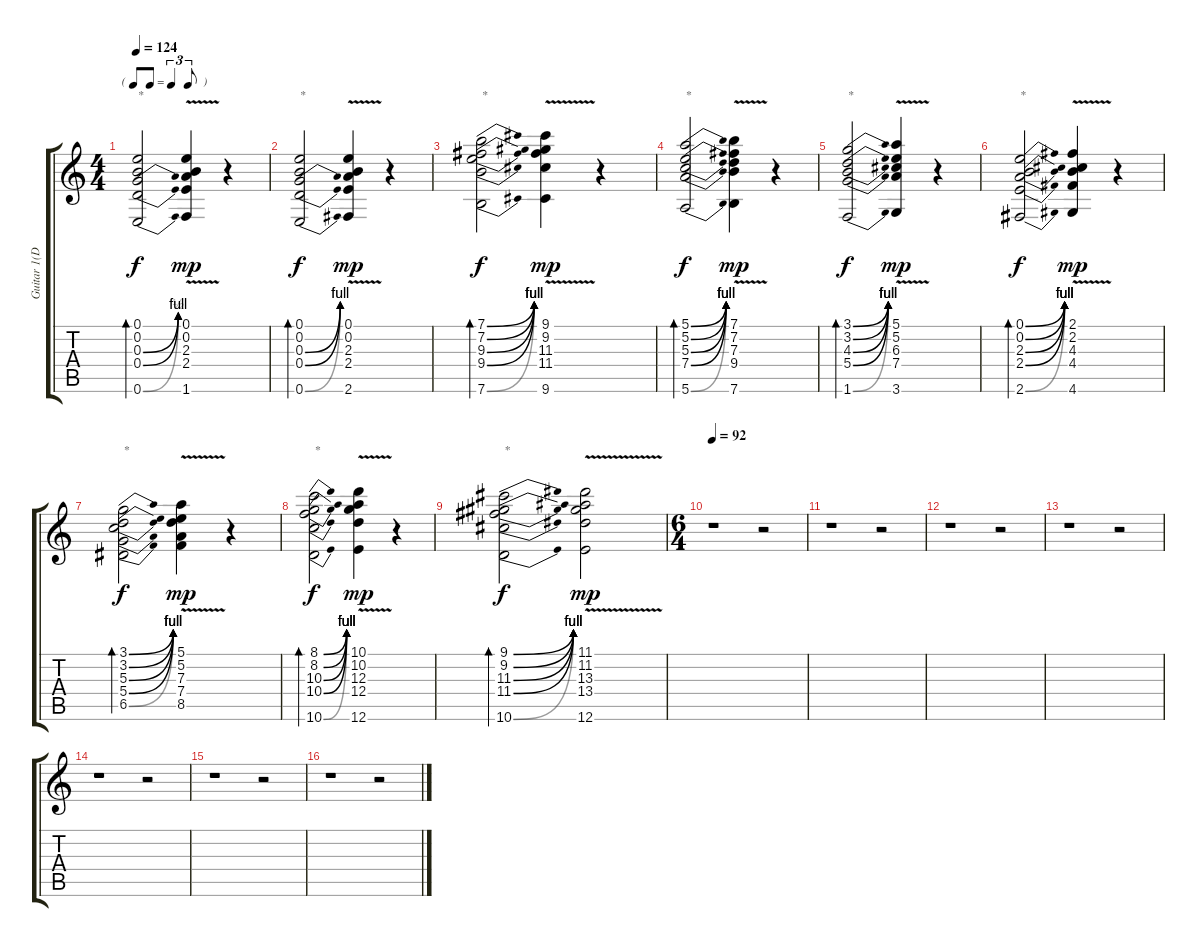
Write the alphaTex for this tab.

\track ("Guitar 1(Doubled)" "Guitar 1(D") {instrument distortionguitar}
\staff {score tabs}
\tuning (E4 B3 G3 D3 A2 E2) {hide}
\ts (4 4)
\tf triplet8th
\tempo 124
\clef g2
\ks c
(0.1 0.2 0.3{be (bend 0 0 60 4)} 0.4{be (bend 0 0 60 4)} 0.6{be (bend 0 0 60 2)}).2{bd 60 txt "*" dy f} (0.1{v} 0.2{v} 2.3{v} 2.4{v} 1.6{v}).4{dy mp} r.4 |
(0.1 0.2 0.3{be (bend 0 0 60 4)} 0.4{be (bend 0 0 60 4)} 0.6{be (bend 0 0 60 4)}).2{bd 60 txt "*" dy f} (0.1{v} 0.2{v} 2.3{v} 2.4{v} 2.6{v}).4{dy mp} r.4 |
(7.1{be (bend 0 0 60 4)} 7.2{be (bend 0 0 60 4)} 9.3{be (bend 0 0 60 4)} 9.4{be (bend 0 0 60 4)} 7.6{be (bend 0 0 60 4)}).2{bd 60 txt "*" dy f} (9.1{v} 9.2{v} 11.3{v} 11.4{v} 9.6{v}).4{dy mp} r.4 |
(5.1{be (bend 0 0 60 4)} 5.2{be (bend 0 0 60 4)} 5.3{be (bend 0 0 60 4)} 7.4{be (bend 0 0 60 4)} 5.6{be (bend 0 0 60 4)}).2{bd 60 txt "*" dy f} (7.1{v} 7.2{v} 7.3{v} 9.4{v} 7.6{v}).4{dy mp} r.4 |
(3.1{be (bend 0 0 60 4)} 3.2{be (bend 0 0 60 4)} 4.3{be (bend 0 0 60 4)} 5.4{be (bend 0 0 60 4)} 1.6{be (bend 0 0 60 4)}).2{bd 60 txt "*" dy f} (5.1{v} 5.2{v} 6.3{v} 7.4{v} 3.6{v}).4{dy mp} r.4 |
(0.1{be (bend 0 0 60 4)} 0.2{be (bend 0 0 60 4)} 2.3{be (bend 0 0 60 4)} 2.4{be (bend 0 0 60 4)} 2.6{be (bend 0 0 60 4)}).2{bd 60 txt "*" dy f} (2.1{v} 2.2{v} 4.3{v} 4.4{v} 4.6{v}).4{dy mp} r.4 |
(3.1{be (bend 0 0 60 4)} 3.2{be (bend 0 0 60 4)} 5.3{be (bend 0 0 60 4)} 5.4{be (bend 0 0 60 4)} 6.5{be (bend 0 0 60 4)}).2{bd 60 txt "*" dy f} (5.1{v} 5.2{v} 7.3{v} 7.4{v} 8.5{v}).4{dy mp} r.4 |
(8.1{be (bend 0 0 60 4)} 8.2{be (bend 0 0 60 4)} 10.3{be (bend 0 0 60 4)} 10.4{be (bend 0 0 60 4)} 10.6{be (bend 0 0 60 4)}).2{bd 60 txt "*" dy f} (10.1{v} 10.2{v} 12.3{v} 12.4{v} 12.6{v}).4{dy mp} r.4 |
(9.1{be (bend 0 0 60 4)} 9.2{be (bend 0 0 60 4)} 11.3{be (bend 0 0 60 4)} 11.4{be (bend 0 0 60 4)} 10.6{be (bend 0 0 60 4)}).2{bd 60 txt "*" dy f} (11.1{v} 11.2{v} 13.3{v} 13.4{v} 12.6{v}).2{dy mp} |
\ts (6 4)
\tempo 92
r.1 r.2 |
r.1 r.2 |
r.1 r.2 |
r.1 r.2 |
r.1 r.2 |
r.1 r.2 |
r.1 r.2
